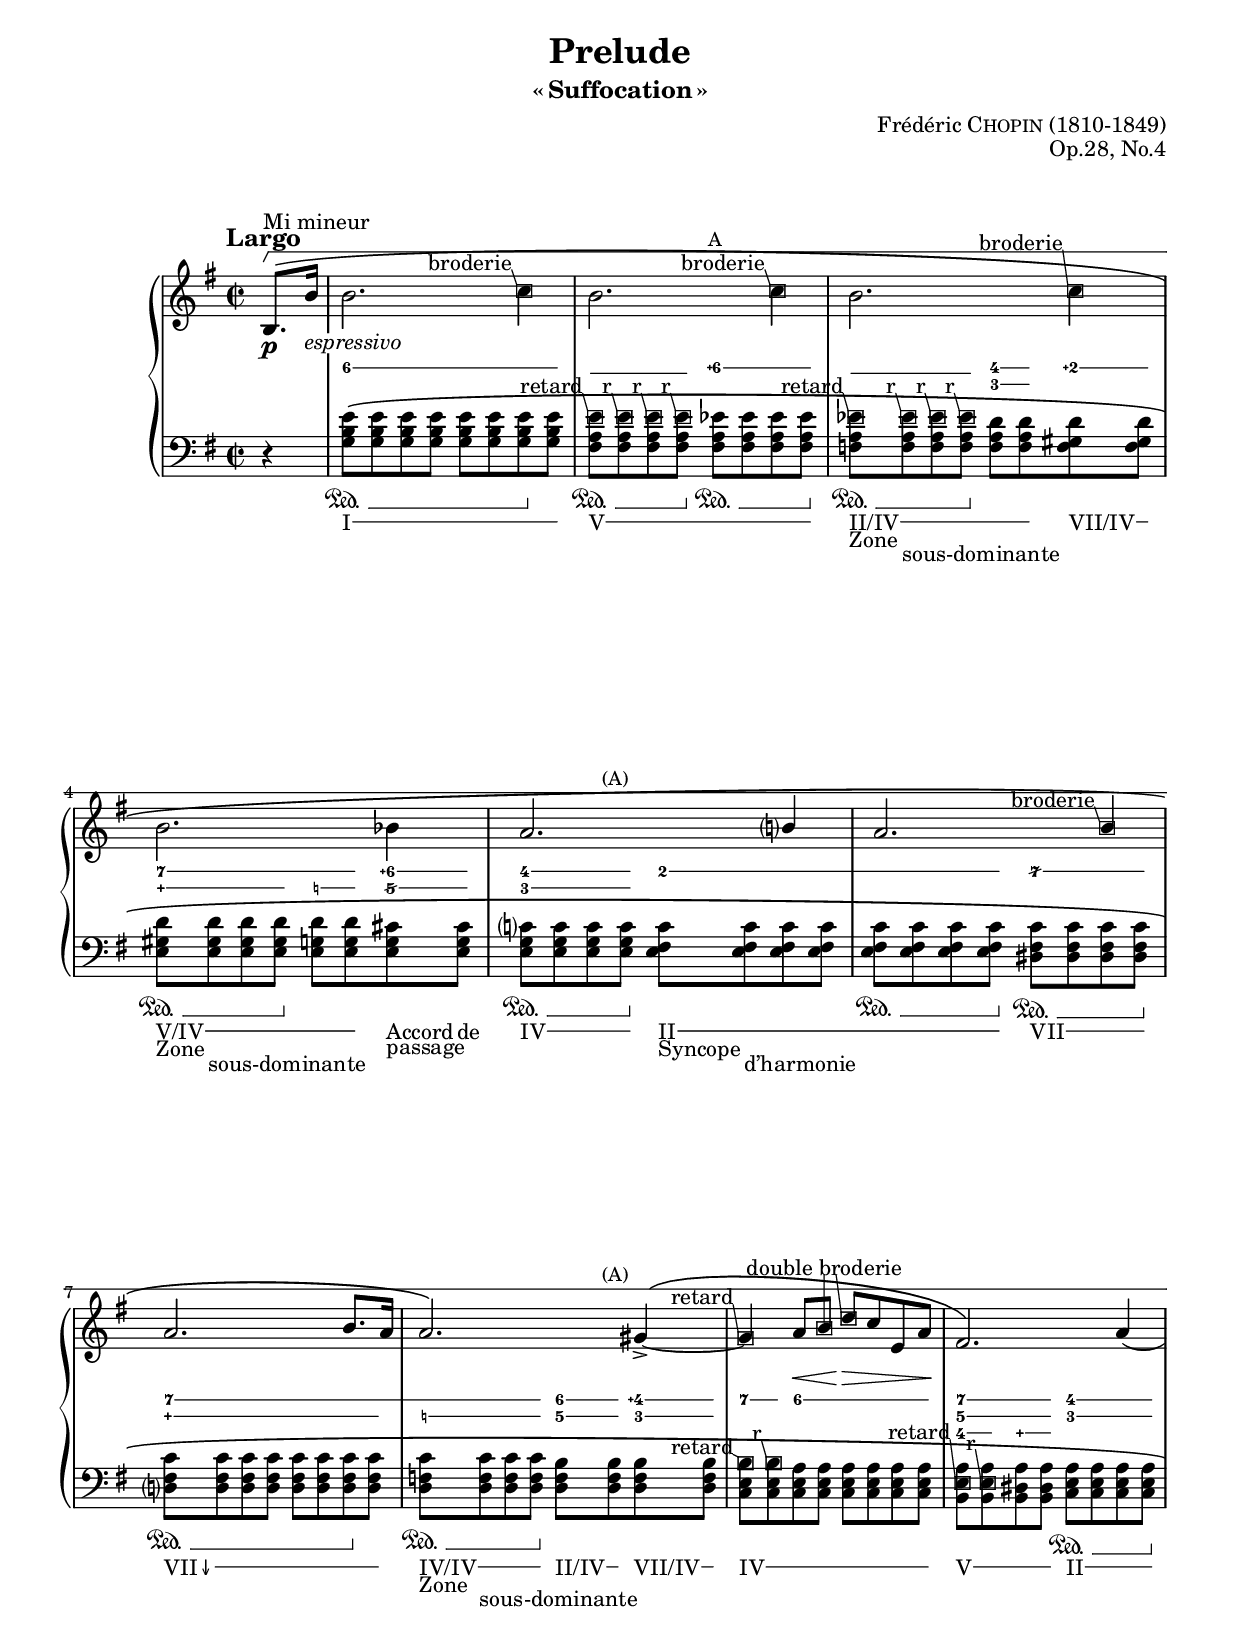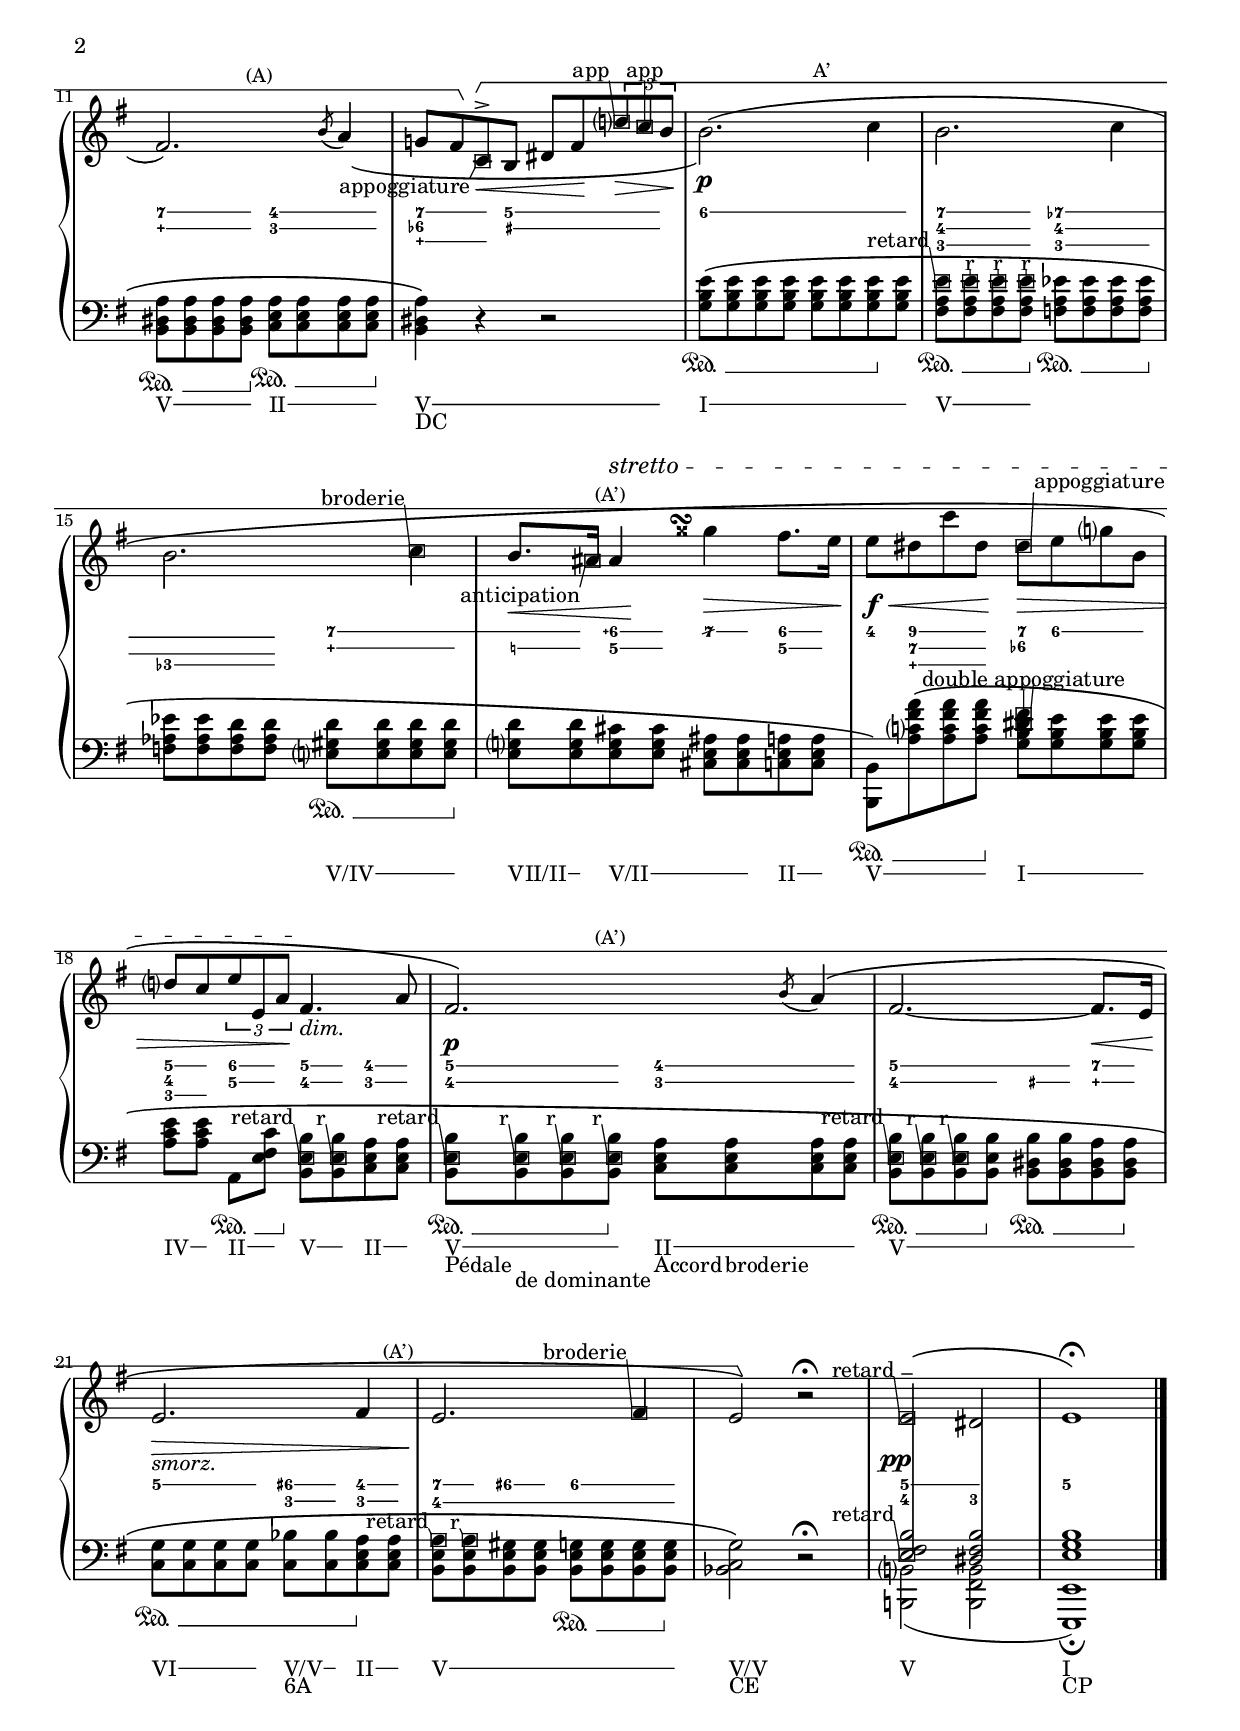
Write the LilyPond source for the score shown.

\version "2.20.0"
                             %                 "PRELUDE Op28 No4"
                             %                 by Frederic Chopin
                             %
                             %
                             
\include "english.ly"
\header {
                                % LILYPOND HEADERS
    title = "Prelude"
    subtitle = "« Suffocation »"

    composer = \markup{"Frédéric" \smallCaps "Chopin" "(1810-1849)"}
    opus = "Op.28, No.4"
                                % MUTOPIA HEADERS
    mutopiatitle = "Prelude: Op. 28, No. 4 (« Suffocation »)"
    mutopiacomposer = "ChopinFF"
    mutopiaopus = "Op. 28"
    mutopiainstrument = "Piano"
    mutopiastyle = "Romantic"
    date = "1838/39"
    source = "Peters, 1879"
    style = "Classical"
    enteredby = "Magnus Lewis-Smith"
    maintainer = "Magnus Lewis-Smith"
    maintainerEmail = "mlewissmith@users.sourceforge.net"
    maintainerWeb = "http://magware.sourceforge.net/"
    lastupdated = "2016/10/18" %-------Javier Ruiz-Alma
    
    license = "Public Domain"
    
 %footer = "Mutopia-2016/10/28-468"
 %copyright = \markup {\override #'(font-name . "DejaVu Sans, Bold") \override #'(baseline-skip . 0) \right-column {\with-url #"http://www.MutopiaProject.org" {\abs-fontsize #9  "Mutopia " \concat {\abs-fontsize #12 \with-color #white \char ##x01C0 \abs-fontsize #9 "Project "}}}\override #'(font-name . "DejaVu Sans, Bold") \override #'(baseline-skip . 0 ) \center-column {\abs-fontsize #11.9 \with-color #grey \bold {\char ##x01C0 \char ##x01C0 }}\override #'(font-name . "DejaVu Sans,sans-serif") \override #'(baseline-skip . 0) \column { \abs-fontsize #8 \concat {"Typeset using " \with-url #"http://www.lilypond.org" "LilyPond " "by " \maintainer " " \char ##x2014 " " \footer}\concat {\concat {\abs-fontsize #8 { "Placed in the " \with-url #"http://creativecommons.org/licenses/publicdomain" "public domain " "by the typesetter " \char ##x2014 " free to distribute, modify, and perform" }}\abs-fontsize #13 \with-color #white \char ##x01C0 }}}
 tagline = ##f
}

\paper {
    top-margin = 8\mm
    line-width = 18.5\cm
    top-markup-spacing.basic-distance = #6
    markup-system-spacing.basic-distance = #3
    top-system-spacing.basic-distance = #8
    last-bottom-spacing.padding = #1.5
    ragged-bottom = ##f
    ragged-last-bottom = ##f
}

%#(set-default-paper-size "letter")
#(set-global-staff-size 19)

barRest =  {\skip 2 |}

paperOFF = { \set Score.skipTypesetting = ##t }
paperON = { \set Score.skipTypesetting = ##f }

hidePP = \tweak #'stencil ##f \pp
ppWhiteOut = \markup { \whiteout { \dynamic "pp" } }

posBeamA = \once \override Beam.damping = #2

shpSlurA = \shape #'( ((0 . -0.3) (8 . 0.5) (0 . 1) (0 . 0))
                      ((0 . 0) (0 . 0) (-3 . -0.7) (0 . -0.7)) ) PhrasingSlur
shpSlurB = \shape #'((0 . 2.8) (0 . 1) (0 . -0.6) (0 . 0)) PhrasingSlur
shpSlurC = \shape #'( ((0.8 . 0) (0.8 . 0) (0 . 0) (0 . 0))
                      ((0 . -0.5) (0 . -0.5) (-1 . 1) (-0.5 . 2)) ) PhrasingSlur
shpSlurD = \shape #'( ((0.3 . 0) (3 . 1) (-3 . 1) (0 . 0))
                      ((0 . 0) (0 . 0.3) (0 . 0.8) (0 . -0.7)) ) PhrasingSlur

shpSlurE = \shape #'((0 . 1) (0 . 0.6) (0 . 0.5) (0 . 0)) PhrasingSlur

posScriptA = \once \override Script.extra-offset = #'(-3 . 0)
posScriptB = \once \override TextScript.extra-offset = #'(-1.8 . -2.6)
posAccidental = \once \override Staff.AccidentalPlacement #'right-padding = #1.5

playRH =  \relative c' {
    \clef treble
    \time 2/2
    \key e \minor

                                % 0
    \phrasingSlurUp
    \partial 4 \posBeamA \shpSlurA
    %\once\override HorizontalBracketText.text = "a"
    b8.^\markup{Mi mineur}-\tweak HorizontalBracketText.text "A" \startGroup\(\p b'16_\markup{ \italic \whiteout "espressivo"} |

                                % 1 - 4
    b2. <c-\balloonText #'(-0.5 . 1.5) \markup { "broderie" }>4 |
    b2. <c-\balloonText #'(-0.5 . 1.5) \markup { "broderie" }>4 |
    b2. <c-\balloonText #'(-0.5 . 3.5) \markup { "broderie" }>4 |
    b2. bf4 |

                                % 5 - 8
    a2. \stemUp b!4 |
    a2. <b-\balloonText #'(-0.5 . 1.5) \markup { "broderie" }>4 \stemNeutral |
    a2. b8. a16 |
    a2.\)
    \shpSlurB
    gs4->\(~ |

                                % 9 - 12
    <gs-\balloonText #'(-0.5 . 2.75) \markup { "retard" }>4 << {a8 <b-\balloonText #'(0 . 4.75) \markup { "double broderie" }>} \\
           {s32\< s s s s s s s\!} >> <d-\balloonText #'(-0.5 . 3.75) \markup { "" }>8\> c e, a\! |           %% double voice to give hairpin a nicer length
    fs2.\) a4( |
    fs2.) \acciaccatura b8 \shpSlurC a4_\( |
    g!8 fs\stopGroup
    %\once\override HorizontalBracketText.text = "a’"
    <c-\balloonText #'(-0.5 . -1) \markup { "appoggiature" }>\<^>-\tweak HorizontalBracketText.text "A’" \startGroup b ds fs\! \tuplet 3/2 {<d'-\balloonText #'(-0.5 . 3.5) \markup { "app" }>\> <c-\balloonText #'(0 . 4) \markup { "app" }> b\!} |

                                % 13 - 15
    \shpSlurD b2.\p\)\( c4 |
    b2. c4 |
    b2. <c-\balloonText #'(-0.5 . 4) \markup { "broderie" }>4 |
                                % 16 - 20
    << {  b8. <as-\balloonText #'(-0.5 . -2) \markup { "anticipation" }>16 as4 } \\
       { s16\< s s s s s\! s s } >> \posScriptA \posAccidental gss'4\turn\> fs8. e16\! |  %% double voice to give hairpin a nicer length
    %\once\override Staff.Hairpin.extra-offset = #'(0 . 2.5)
    e8\f\< ds c' ds,\! <ds-\balloonText #'(0.25 . 4.75) \markup { "appoggiature" }>\> e g b, |
    \stemUp
    d! c \tupletDown \tuplet 3/2 {e e, a\! } fs4._\markup{ \italic "dim." } a8 |
    \stemNeutral
    fs2.\p\) \acciaccatura b8 a4\( |
    fs2.~ fs8.\< e16\! |

                                % 21 - 23
    e2._\markup{\italic smorz.}\> fs4 |
    e2.\! <fs-\balloonText #'(-0.5 . 4.75) \markup { "broderie" }>4 |
    e2\)\stopGroup r\fermata |

                                % 24 - 25
    << { 
         \posScriptB \shpSlurE <e--\balloonText #'(-0.5 . 3.5) \markup { "retard" }>2^\(-\hidePP_\ppWhiteOut ds | e1\)\fermata
       } \\ {
         \change Staff = "lh" \stemUp
         \crossStaff { <fs, b e,-\balloonText #'(-0.5 . 2.75) \markup { "retard" }>2 <b ds, fs> } | <g b e,>1
    } >>
    \bar "|."
}


playLH =  \relative c' {
    \clef bass
    \time 2/2
    \key e \minor
                                % 0
    \partial 4 r4 |

                                % 1 - 4
    <g b e>8\sustainOn\(-\hidePP <g b e>8 <g b e>8 <g b e>8 <g b e>8 <g b e>8 <g b e>8\sustainOff <g b e>8 |
    <fs a e'-\balloonText #'(-0.5 . 1.75) \markup { "retard" }>\sustainOn <fs a e'-\balloonText #'(-0.5 . 1.75) \markup { "r" }> <fs a e'-\balloonText #'(-0.5 . 1.75) \markup { "r" }> <fs a e'-\balloonText #'(-0.5 . 1.75) \markup { "r" }>\sustainOff <fs a ef'>\sustainOn <fs a ef'> <fs a ef'> <fs a ef'>\sustainOff |
    <f a ef'-\balloonText #'(-0.5 . 1.75) \markup { "retard" }>\sustainOn <f a ef'-\balloonText #'(-0.5 . 1.75) \markup { "r" }> <f a ef'-\balloonText #'(-0.5 . 1.75) \markup { "r" }> <f a ef'-\balloonText #'(-0.5 . 1.75) \markup { "r" }>\sustainOff <f a d> <f a d> <f gs d'> <f gs d'> |
    <e gs d'>\sustainOn <e gs d'> <e gs d'> <e gs d'>\sustainOff <e g d'> <e g d'> <e g cs> <e g cs> |

                                % 5 - 8
    <e g c>\sustainOn <e g c> <e g c> <e g c>\sustainOff <e fs c'> <e fs c'> <e fs c'> <e fs c'> |
    <e fs c'>\sustainOn <e fs c'> <e fs c'> <e fs c'>\sustainOff <ds fs c'>\sustainOn <ds fs c'> <ds fs c'> <ds fs c'>\sustainOff |
    <d fs c'>\sustainOn <d fs c'> <d fs c'> <d fs c'> <d fs c'> <d fs c'> <d fs c'>\sustainOff <d fs c'> |
    <d f c'>\sustainOn <d f c'> <d f c'> <d f c'>\sustainOff <d f b> <d f b> <d f b> <d f b> |

                                % 9 - 12
    <c e b'-\balloonText #'(-0.5 . 0.25) \markup { "retard" }> <c e b'-\balloonText #'(-0.5 . 1.75) \markup { "r" }> <c e a> <c e a> <c e a> <c e a> <c e a> <c e a> |
    <b e-\balloonText #'(-0.5 . 3.75) \markup { "retard" } a> <b e-\balloonText #'(-0.5 . 2.75) \markup { "r" } a> <b ds a'> <b ds a'> <c e a>\sustainOn <c e a> <c e a> <c e a>\sustainOff |
    <b ds a'>\sustainOn <b ds a'> <b ds a'> <b ds a'>\sustainOff <c e a>\sustainOn <c e a> <c e a> <c e a>\sustainOff |
    <b ds a'>4\) r r2 |

                                % 13 - 16
    <g' b e>8\sustainOn\( <g b e>8 <g b e>8 <g b e>8 <g b e>8 <g b e>8 <g b e>8\sustainOff <g b e>8 |
    <fs a e'-\balloonText #'(-0.5 . 2.75) \markup { "retard" }>\sustainOn <fs a e'-\balloonText #'(0 . 0.5) \markup { "r" }> <fs a e'-\balloonText #'(0 . 0.5) \markup { "r" }> <fs a e'-\balloonText #'(0 . 0.5) \markup { "r" }>\sustainOff <f a ef'>\sustainOn <f a ef'> <f a ef'> <f a ef'>\sustainOff |
    <f af ef'> <f af ef'> <f af d> <f af d> <e gs d'>\sustainOn <e gs d'> <e gs d'> <e gs d'>\sustainOff |
    <e g d'> <e g d'> <e g cs> <e g cs> <cs e as> <cs e as> <c e a> <c e a> |

                                % 17 - 20
    <b, b'>\)\sustainOn <a'' c fs a>\( <a c fs a> <a c fs a>\sustainOff <g b ds-\balloonText #'(0 . 2.75) \markup { "double appoggiature" } fs-\balloonText #'(0.25 . 2.5) \markup { "" }> <g b e> <g b e> <g b e> |
    \override Staff.PianoPedalBracket.shorten-pair = #'(0 . -2.0)
    <a c e>[ <a c e>] a,\sustainOn <e' fs c'>\sustainOff <b e-\balloonText #'(-0.5 . 2.75) \markup { "retard" } b'> <b e-\balloonText #'(-0.5 . 2.75) \markup { "r" } b'> <c e a> <c e a> |
    \revert Staff.PianoPedalBracket.shorten-pair
    <b e-\balloonText #'(-0.5 . 2.75) \markup { "retard" } b'>\sustainOn <b e-\balloonText #'(-0.5 . 2.75) \markup { "r" } b'> <b e-\balloonText #'(-0.5 . 2.75) \markup { "r" } b'> <b e-\balloonText #'(-0.5 . 2.75) \markup { "r" } b'>\sustainOff <c e a> <c e a> <c e a> <c e a> |
    <b e-\balloonText #'(-0.5 . 2.75) \markup { "retard" } b'>\sustainOn <b e-\balloonText #'(-0.5 . 2.75) \markup { "r" } b'> <b e-\balloonText #'(-0.5 . 2.75) \markup { "r" } b'> <b e b'>\sustainOff <b ds b'>\sustainOn <b ds b'> <b ds a'> <b ds a'>\sustainOff |

                                % 21 - 23
    <c g'>\sustainOn <c g'> <c g'> <c g'> <c bf'> <c bf'> <c e a>\sustainOff <c e a> |
    <b e a-\balloonText #'(-0.25 . 0.5) \markup { "retard" }> <b e a-\balloonText #'(-0.25 . 0.5) \markup { "r" }> <b e gs> <b e gs> <b e g>\sustainOn <b e g> <b e g> <b e g>\sustainOff |
    <bf c g'>2\) r\fermata |

                                % 24 - 25
        \relative b,, { \stemDown <b! b'!>2_( <b b'fs> | <e, e'>1)_\fermata | }
        
}

superMarks =  {
    \partial 4 s4^\markup{ \center-align \bold\large \raise #1 "Largo" }  |
    \repeat unfold 15 { s1 }
    \set decrescendoText = \markup { \italic "stretto" }
    \set decrescendoSpanner = #'text
    s4 s8^\> s s2 |
    s4 s s s  |
    s s s\! s |
}


scoreAll =  {
    \new PianoStaff {
        \set PianoStaff.midiInstrument = "acoustic grand"
        <<
            \context Staff = "rh" {
%                \accidentalStyle modern
                \accidentalStyle modern-cautionary
                \override Staff.TextScript.staff-padding = #2
                \override Staff.DynamicLineSpanner.staff-padding = #3  % (forced-distance - 6) / 2
                \override Staff.Hairpin.minimum-length = #3
                <<
                    \playRH
                    \superMarks
                >>
            }
            \new FiguredBass {
              \figuremode {
                \bassFigureExtendersOn
                <_>4 <6>8 <6> <6> <6> <6> <6> <6> <6>
                \bassFigureExtendersOff
                \bassFigureExtendersOn
                <_> <_> <_> <_> <6\+> <6\+> <6\+> <6\+>
                \bassFigureExtendersOff
                \bassFigureExtendersOn
                <_> <_> <_> <_> <4 3> <4 3> <2\+> <2\+> <7 _\+>
                <7 _\+> <7 _\+> <7 _\+> <7 _!> <7 _!> <6\+ 5/> <6\+ 5/> <4 3 >
                <4 3> <4 3> <4 3> <2> <2> <2> <2> <2> <2> <2> <2> <7/> <7/>
                <7/> <7/> <7 _\+> <7 _\+> <7 _\+> <7 _\+> <7 _\+> <7 _\+>
                <7 _\+> <7 _\+> <7 _!> <7 _!> <7 _!> <7 _!> <6 5> <6 5>
                <4\+ 3> <4\+ 3> <7> <7> <6> <6> <6> <6> <6> <6> <7 5 4>
                <7 5 4> <7 5 _\+> <7 5 _\+> <4 3> <4 3> <4 3> <4 3> <7 _\+>
                <7 _\+> <7 _\+> <7 _\+> <4 3> <4 3> <4 3> <4 3> <7 6- _\+>
                <7 _\+> <7 _\+> <5 _+> <5 _+> <5 _+> <5 _+> <5 _+> <6> <6> <6>
                <6> <6> <6> <6> <6> <7 4 3> <7 4 3> <7 4 3> <7 4 3>
                <7- 4\! 3\!> <7- 4 3> <7- 4 3> <7- 4 3> <7- 4 3-> <7- 4 3->
                <7- 4 3-> <7- 4 3-> <7 _\+> <7 _\+> <7 _\+> <7 _\+> <7 _!>
                <7 _!> <6\+ 5> <6\+ 5> <7/> <7/> <6 5> <6 5> <4> <9 7 _\+>
                <9 7 _\+> <9 7 _\+> <7\! 6-> <6> <6> <6> <5 4 3> <5 3> <6 5\!>
                <6 5> <5\! 4> <5 4> <4\! 3> <4 3> <5 4\!> <5 4> <5 4> <5 4>
                <4\! 3> <4 3> <4 3> <4 3> <5 4\!> <5 4> <5 4> <5 4> <5 _+>
                <5 _+> <7 _\+> <7 _\+> <5> <5> <5> <5> <6+ 3> <6+ 3> <4 3\!>
                <4 3> <7 4\!> <7 4> <6+ 4> <6+ 4> <6 4> <6 4> <6 4> <6 4>
                <_>2 <_\!> <5 4> <5 3> <5\!>1
              }
            }
            \context Staff = "lh" {
%                \accidentalStyle modern
                \accidentalStyle modern-cautionary
                %\set Staff.pedalSustainStyle = #'bracket
                \set Staff.pedalSustainStyle = #'mixed
                \override Staff.PianoPedalBracket.shorten-pair = #'(0 . -1.0)
                \playLH
            }
            \new FiguredBass {
              \figuremode {
                \bassFigureExtendersOn
                <_>4 <I>8 <I> <I> <I> <I> <I> <I> <I> <V> <V> <V> <V> <V> <V>
                <V> <V> <"II/IV" "Zone"> <"II/IV"_"sous-dominante"> <"II/IV">
                <"II/IV"> <"II/IV"> <"II/IV"> <"VII/IV"> <"VII/IV">
                <"V/IV" "Zone"> <"V/IV"_"sous-dominante"> <"V/IV"> <"V/IV">
                <"V/IV"> <"V/IV"> <"Accord" "passage"> <"de"> <IV> <IV> <IV>
                <IV> <II "Syncope"> <II_"d’harmonie"> <II> <II> <II> <II>
                <II> <II> <VII> <VII> <VII> <VII> <VII↓> <VII↓> <VII↓> <VII↓>
                <VII↓> <VII↓> <VII↓> <VII↓> <"IV/IV" Zone>
                <"IV/IV"_"sous-dominante"> <"IV/IV"> <"IV/IV"> <"II/IV">
                <"II/IV"> <"VII/IV"> <"VII/IV"> <IV\!> <IV> <IV> <IV> <IV>
                <IV> <IV> <IV> <V> <V> <V> <V> <II> <II> <II> <II> <V> <V> <V>
                <V> <II> <II> <II> <II> <V DC> <V> <V> <V> <V> <V> <V> <V> <I>
                <I> <I> <I> <I> <I> <I> <I> <V> <V> <V> <V>
                \bassFigureExtendersOff
                <_> <_> <_> <_> <_> <_> <_> <_>
                \bassFigureExtendersOn
                <"V/IV"> <"V/IV"> <"V/IV"> <"V/IV"> <"VII/II"> <"VII/II">
                <"V/II"> <"V/II"> <"V/II"> <"V/II"> <II> <II> <V> <V> <V> <V>
                <I> <I> <I> <I> <IV> <IV> <II> <II> <V> <V> <II> <II>
                <V Pédale> <V_"de dominante"> <V> <V> <II Accord>
                <II broderie> <II> <II> <V> <V> <V> <V> <V> <V> <V> <V> <VI>
                <VI> <VI> <VI> <"V/V" "6A"> <"V/V"> <II> <II> <V> <V> <V> <V>
                <V> <V> <V> <V> <"V/V" CE >2 <_> <V> <_> <I CP>1
              }
            }
        >>
    }
}

\score
{  
    {
        \scoreAll
    }
    \layout {
      \context {
        \PianoStaff
        \consists #Span_stem_engraver
        \consists "Horizontal_bracket_engraver"
        \override HorizontalBracket.direction = #UP
        \consists "Balloon_engraver"
  }
    }
}

